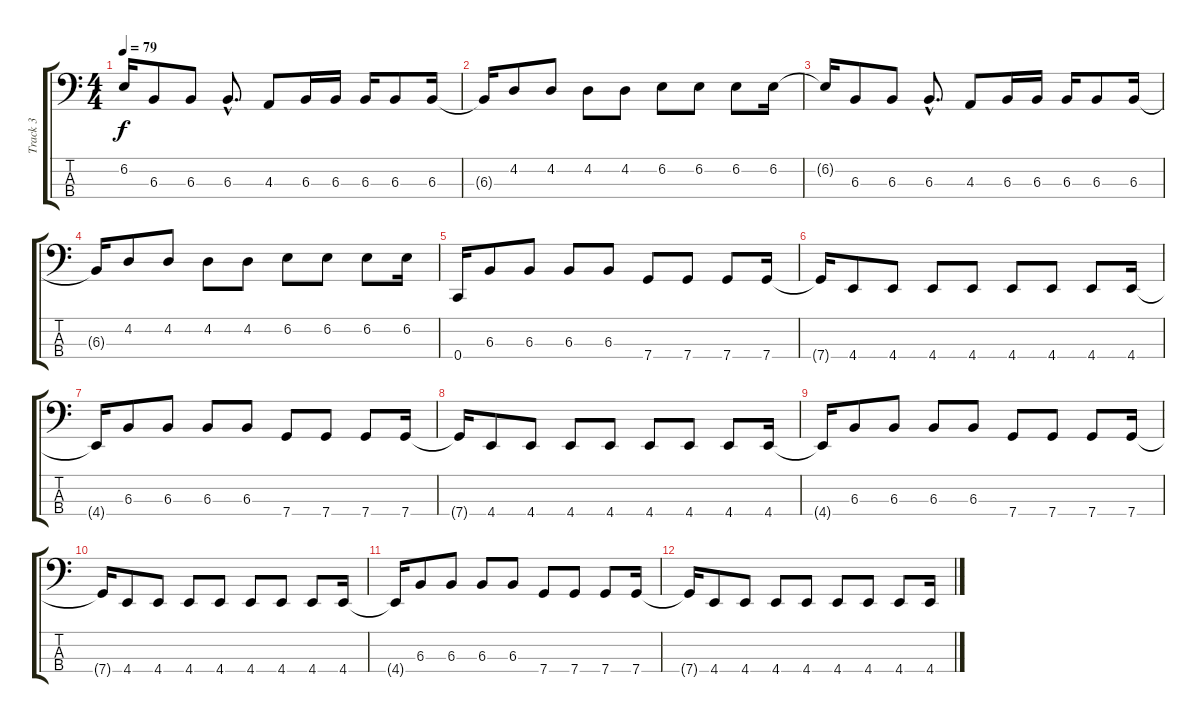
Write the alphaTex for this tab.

\track ("Track 3" "Track 3") {instrument electricbasspick}
\staff {score tabs}
\tuning (Eb2 Bb1 F1 C1) {hide}
\ts (4 4)
\tempo 79
\clef f4
\ks c
6.2{t}.16{dy f} 6.3.8 6.3.8 6.3{hac}.8{d} 4.3.8 6.3.16 6.3.16 6.3.16 6.3.8 6.3.16 |
6.3{t}.16 4.2.8 4.2.8 4.2.8 4.2.8 6.2.8 6.2.8 6.2.8 6.2.16 |
6.2{t}.16 6.3.8 6.3.8 6.3{hac}.8{d} 4.3.8 6.3.16 6.3.16 6.3.16 6.3.8 6.3.16 |
6.3{t}.16 4.2.8 4.2.8 4.2.8 4.2.8 6.2.8 6.2.8 6.2.8 6.2.16 |
0.4.16 6.3.8 6.3.8 6.3.8 6.3.8 7.4.8 7.4.8 7.4.8 7.4.16 |
7.4{t}.16 4.4.8 4.4.8 4.4.8 4.4.8 4.4.8 4.4.8 4.4.8 4.4.16 |
4.4{t}.16 6.3.8 6.3.8 6.3.8 6.3.8 7.4.8 7.4.8 7.4.8 7.4.16 |
7.4{t}.16 4.4.8 4.4.8 4.4.8 4.4.8 4.4.8 4.4.8 4.4.8 4.4.16 |
4.4{t}.16 6.3.8 6.3.8 6.3.8 6.3.8 7.4.8 7.4.8 7.4.8 7.4.16 |
7.4{t}.16 4.4.8 4.4.8 4.4.8 4.4.8 4.4.8 4.4.8 4.4.8 4.4.16 |
4.4{t}.16 6.3.8 6.3.8 6.3.8 6.3.8 7.4.8 7.4.8 7.4.8 7.4.16 |
7.4{t}.16 4.4.8 4.4.8 4.4.8 4.4.8 4.4.8 4.4.8 4.4.8 4.4.16
